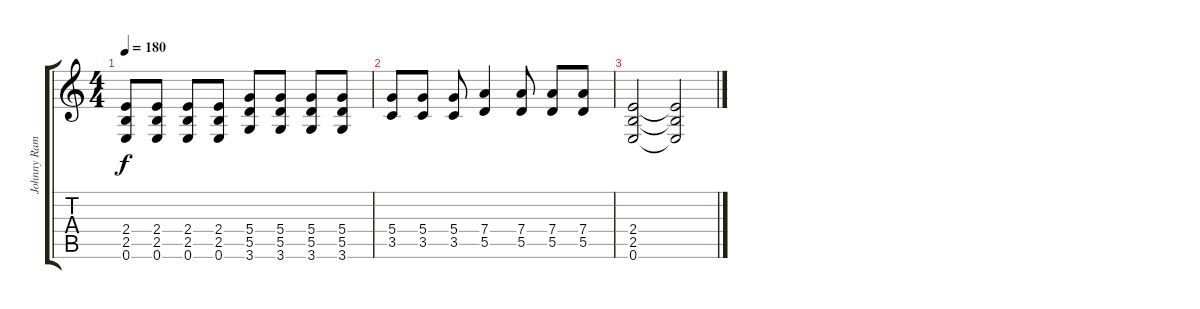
\track ("Johnny Ramone" "Johnny Ram") {instrument distortionguitar}
\staff {score tabs}
\tuning (E4 B3 G3 D3 A2 E2) {hide}
\ts (4 4)
\tempo 180
\clef g2
\ks c
(2.4 2.5 0.6).8{dy f} (2.4 2.5 0.6).8 (2.4 2.5 0.6).8 (2.4 2.5 0.6).8 (5.4 5.5 3.6).8 (5.4 5.5 3.6).8 (5.4 5.5 3.6).8 (5.4 5.5 3.6).8 |
(5.4 3.5).8 (5.4 3.5).8 (5.4 3.5).8 (7.4 5.5).4 (7.4 5.5).8 (7.4 5.5).8 (7.4 5.5).8 |
(2.4 2.5 0.6).2 (2.4{t} 2.5{t} 0.6{t}).2
